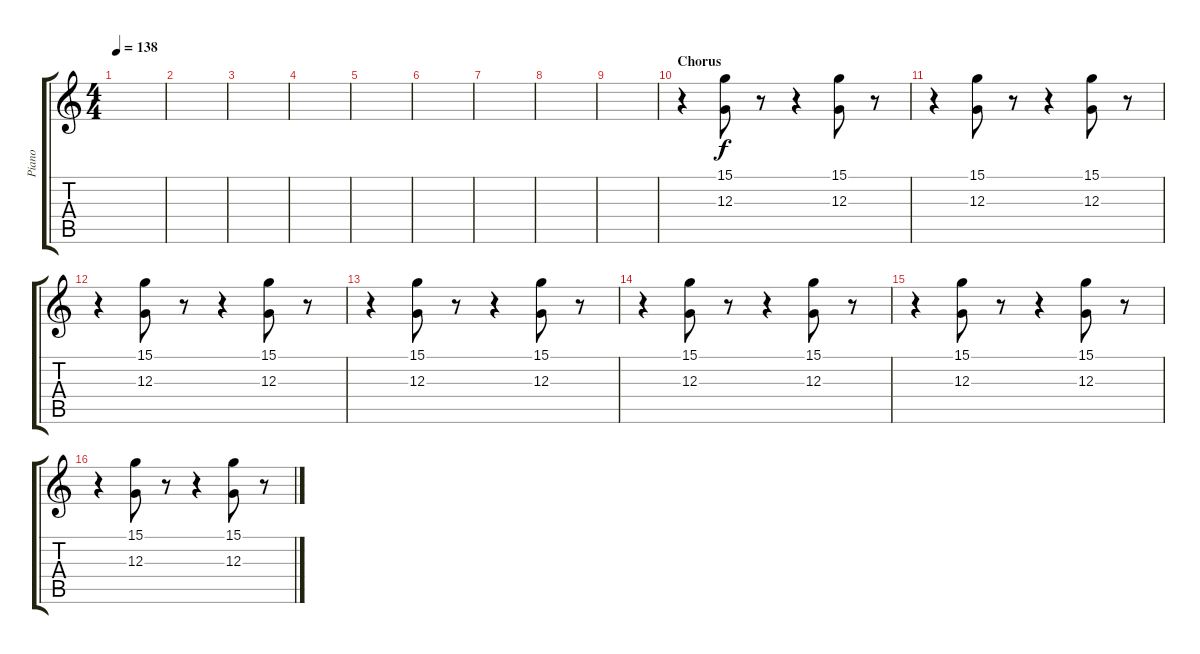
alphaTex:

\track ("Piano" "Piano") {instrument brightacousticpiano}
\staff {score tabs}
\tuning (E4 B3 G3 D3 A2 E2) {hide}
\ts (4 4)
\tempo 138
\clef g2
\ks c
|
|
|
|
|
|
|
|
|
\section ("" "Chorus")
r.4 (15.1 12.3).8 r.8 r.4 (15.1 12.3).8 r.8 |
r.4 (15.1 12.3).8 r.8 r.4 (15.1 12.3).8 r.8 |
r.4 (15.1 12.3).8 r.8 r.4 (15.1 12.3).8 r.8 |
r.4 (15.1 12.3).8 r.8 r.4 (15.1 12.3).8 r.8 |
r.4 (15.1 12.3).8 r.8 r.4 (15.1 12.3).8 r.8 |
r.4 (15.1 12.3).8 r.8 r.4 (15.1 12.3).8 r.8 |
r.4 (15.1 12.3).8 r.8 r.4 (15.1 12.3).8 r.8
